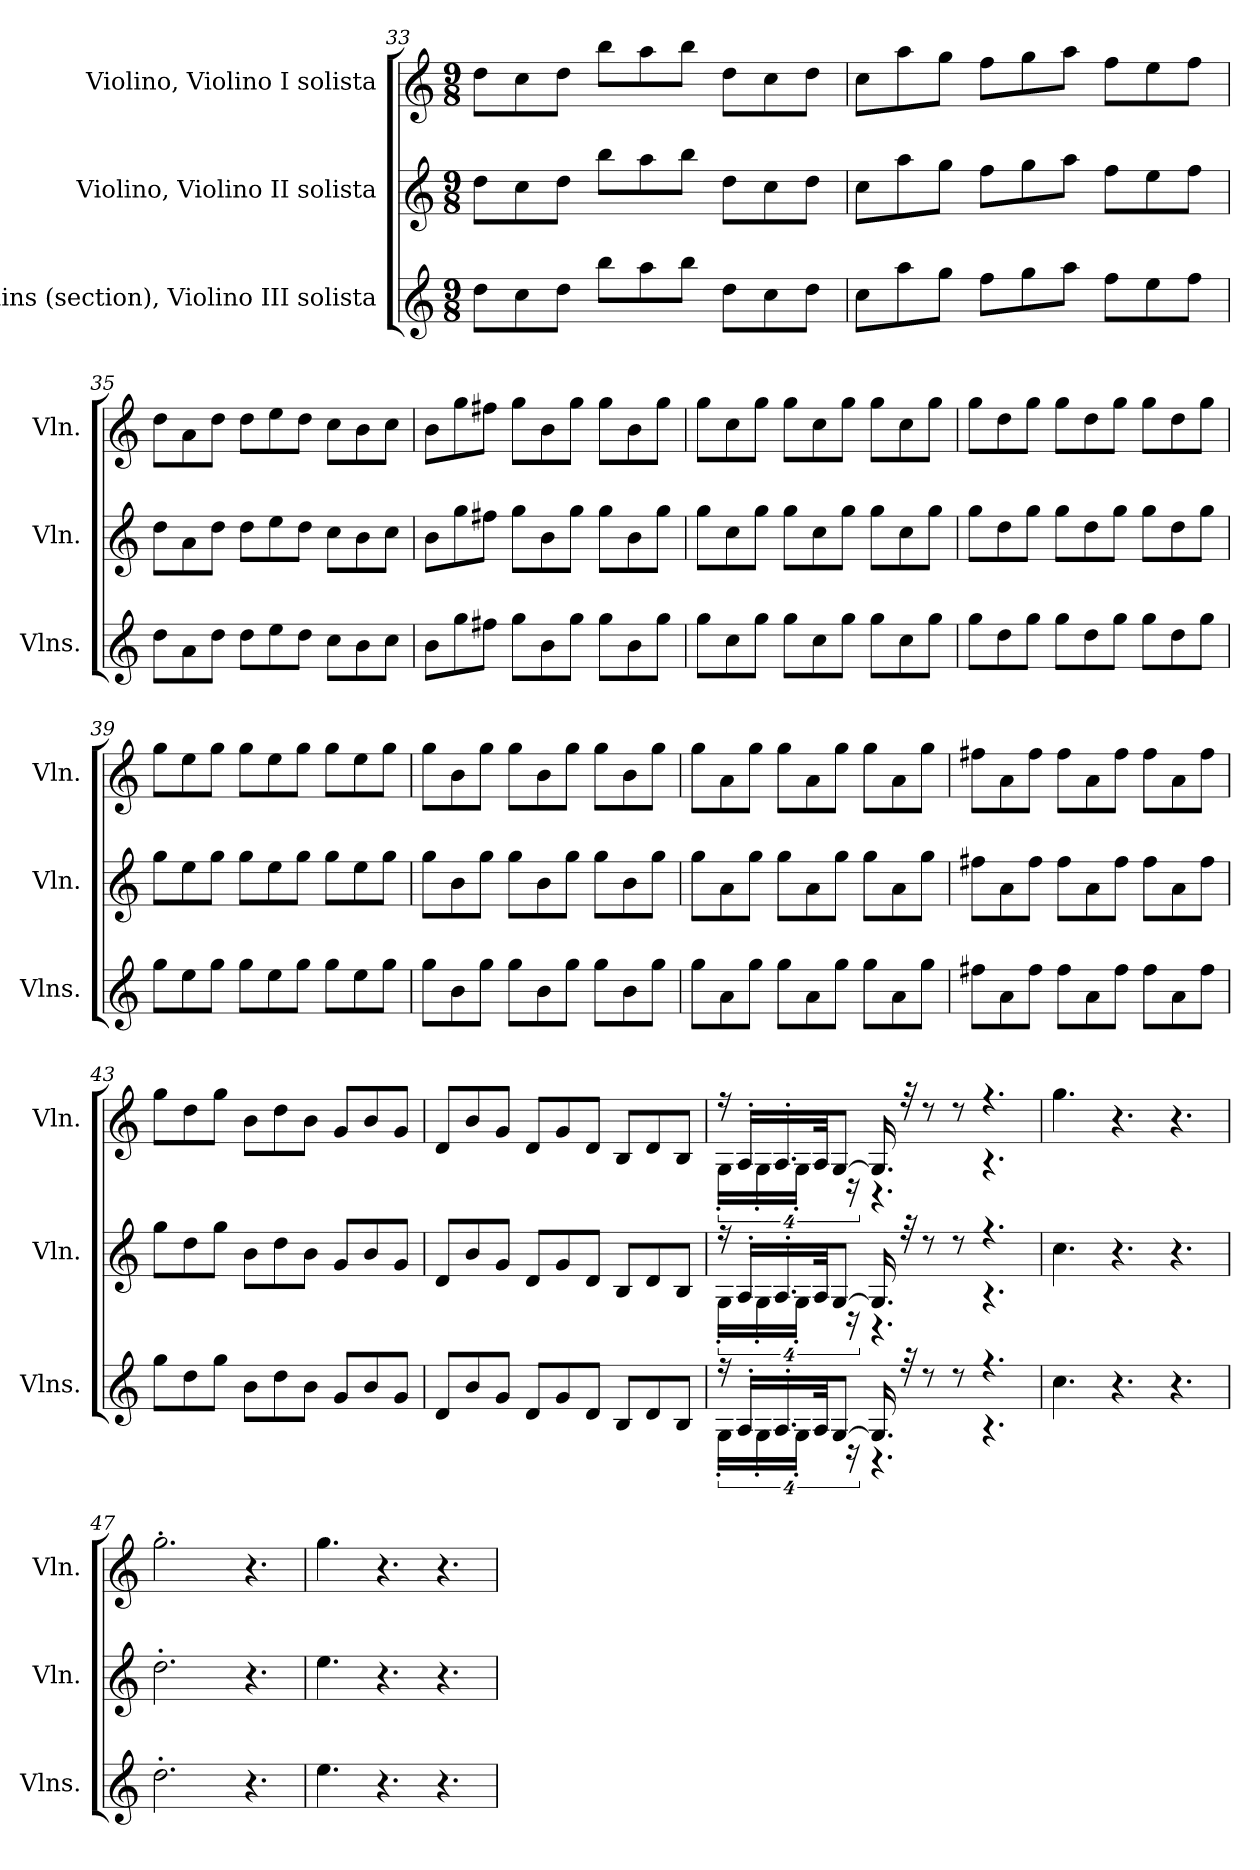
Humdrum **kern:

**kern	**kern	**kern
*part3	*part2	*part1
*staff3	*staff2	*staff1
*I"Violins (section), Violino III solista	*I"Violino, Violino II solista	*I"Violino, Violino I solista
*I'Vlns.	*I'Vln.	*I'Vln.
*clefG2	*clefG2	*clefG2
*k[]	*k[]	*k[]
*M9/8	*M9/8	*M9/8
=33	=33	=33
8dd\L	8dd\L	8dd\L
8cc\	8cc\	8cc\
8dd\J	8dd\J	8dd\J
8bb\L	8bb\L	8bb\L
8aa\	8aa\	8aa\
8bb\J	8bb\J	8bb\J
8dd\L	8dd\L	8dd\L
8cc\	8cc\	8cc\
8dd\J	8dd\J	8dd\J
=34	=34	=34
8cc\L	8cc\L	8cc\L
8aa\	8aa\	8aa\
8gg\J	8gg\J	8gg\J
8ff\L	8ff\L	8ff\L
8gg\	8gg\	8gg\
8aa\J	8aa\J	8aa\J
8ff\L	8ff\L	8ff\L
8ee\	8ee\	8ee\
8ff\J	8ff\J	8ff\J
!!LO:LB:g=z
=35	=35	=35
8dd\L	8dd\L	8dd\L
8a\	8a\	8a\
8dd\J	8dd\J	8dd\J
8dd\L	8dd\L	8dd\L
8ee\	8ee\	8ee\
8dd\J	8dd\J	8dd\J
8cc\L	8cc\L	8cc\L
8b\	8b\	8b\
8cc\J	8cc\J	8cc\J
=36	=36	=36
8b\L	8b\L	8b\L
8gg\	8gg\	8gg\
8ff#X\J	8ff#X\J	8ff#X\J
8gg\L	8gg\L	8gg\L
8b\	8b\	8b\
8gg\J	8gg\J	8gg\J
8gg\L	8gg\L	8gg\L
8b\	8b\	8b\
8gg\J	8gg\J	8gg\J
=37	=37	=37
8gg\L	8gg\L	8gg\L
8cc\	8cc\	8cc\
8gg\J	8gg\J	8gg\J
8gg\L	8gg\L	8gg\L
8cc\	8cc\	8cc\
8gg\J	8gg\J	8gg\J
8gg\L	8gg\L	8gg\L
8cc\	8cc\	8cc\
8gg\J	8gg\J	8gg\J
=38	=38	=38
8gg\L	8gg\L	8gg\L
8dd\	8dd\	8dd\
8gg\J	8gg\J	8gg\J
8gg\L	8gg\L	8gg\L
8dd\	8dd\	8dd\
8gg\J	8gg\J	8gg\J
8gg\L	8gg\L	8gg\L
8dd\	8dd\	8dd\
8gg\J	8gg\J	8gg\J
!!LO:PB:g=z
=39	=39	=39
8gg\L	8gg\L	8gg\L
8ee\	8ee\	8ee\
8gg\J	8gg\J	8gg\J
8gg\L	8gg\L	8gg\L
8ee\	8ee\	8ee\
8gg\J	8gg\J	8gg\J
8gg\L	8gg\L	8gg\L
8ee\	8ee\	8ee\
8gg\J	8gg\J	8gg\J
=40	=40	=40
8gg\L	8gg\L	8gg\L
8b\	8b\	8b\
8gg\J	8gg\J	8gg\J
8gg\L	8gg\L	8gg\L
8b\	8b\	8b\
8gg\J	8gg\J	8gg\J
8gg\L	8gg\L	8gg\L
8b\	8b\	8b\
8gg\J	8gg\J	8gg\J
=41	=41	=41
8gg\L	8gg\L	8gg\L
8a\	8a\	8a\
8gg\J	8gg\J	8gg\J
8gg\L	8gg\L	8gg\L
8a\	8a\	8a\
8gg\J	8gg\J	8gg\J
8gg\L	8gg\L	8gg\L
8a\	8a\	8a\
8gg\J	8gg\J	8gg\J
=42	=42	=42
8ff#X\L	8ff#X\L	8ff#X\L
8a\	8a\	8a\
8ff#\J	8ff#\J	8ff#\J
8ff#\L	8ff#\L	8ff#\L
8a\	8a\	8a\
8ff#\J	8ff#\J	8ff#\J
8ff#\L	8ff#\L	8ff#\L
8a\	8a\	8a\
8ff#\J	8ff#\J	8ff#\J
!!LO:LB:g=z
=43	=43	=43
8gg\L	8gg\L	8gg\L
8dd\	8dd\	8dd\
8gg\J	8gg\J	8gg\J
8b\L	8b\L	8b\L
8dd\	8dd\	8dd\
8b\J	8b\J	8b\J
8g/L	8g/L	8g/L
8b/	8b/	8b/
8g/J	8g/J	8g/J
=44	=44	=44
8d/L	8d/L	8d/L
8b/	8b/	8b/
8g/J	8g/J	8g/J
8d/L	8d/L	8d/L
8g/	8g/	8g/
8d/J	8d/J	8d/J
8B/L	8B/L	8B/L
8d/	8d/	8d/
8B/J	8B/J	8B/J
=45	=45	=45
*^	*^	*^
16r	32%3G'\L	16r	32%3G'\L	16r	32%3G'\L
16A'/LL	.	16A'/LL	.	16A'/LL	.
.	32%3G'\	.	32%3G'\	.	32%3G'\
16.A'/	.	16.A'/	.	16.A'/	.
.	32%3G'\J	.	32%3G'\J	.	32%3G'\J
32A/JK	.	32A/JK	.	32A/JK	.
[8G/J	.	[8G/J	.	[8G/J	.
.	32%3r	.	32%3r	.	32%3r
16.G/]	4.r	16.G/]	4.r	16.G/]	4.r
32r	.	32r	.	32r	.
8r	.	8r	.	8r	.
8r	.	8r	.	8r	.
4.r	4.r	4.r	4.r	4.r	4.r
*v	*v	*	*	*v	*v
*	*v	*v	*
!!LO:LB:g=z
=46	=46	=46
4.cc\	4.cc\	4.gg\
4.r	4.r	4.r
4.r	4.r	4.r
=47	=47	=47
2.dd'\	2.dd'\	2.gg'\
4.r	4.r	4.r
=48	=48	=48
4.ee\	4.ee\	4.gg\
4.r	4.r	4.r
4.r	4.r	4.r
=	=	=
*-	*-	*-
